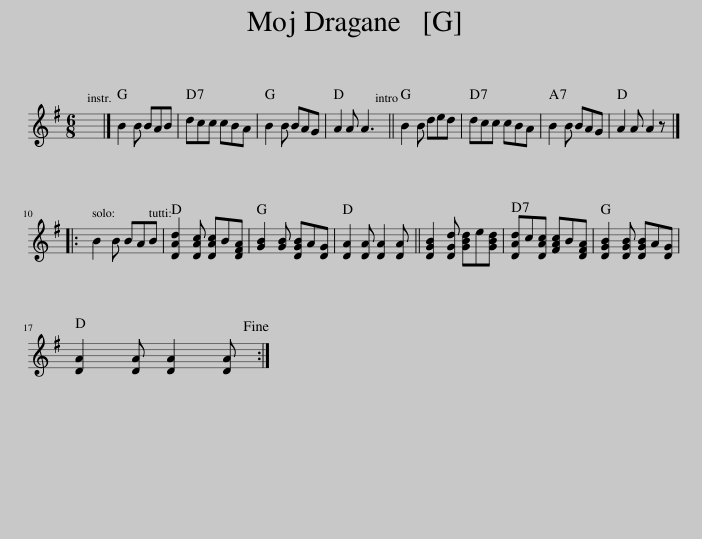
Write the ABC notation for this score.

X:1
L:1/8
M:6/8
I:linebreak $
K:G
V:1 treble
V:1
 x6 |] B2 B BAB | dcc cBA | B2 B BAG | A2 A A3 || %5
 B2 B ded | dcc cBA | B2 B BAG | A2 A A2 z |]:$ B2 B BAB | %10
 [DAd]2 [DAc] [DAc]B[DFA] | [GB]2 [GB] [DGB]A[DG] | [DA]2 [DA] [DA]2 [DA] || [DGB]2 [DGd] [GBd]e[GBd] | [DAd]c[DAc] [FAc]B[DFA] | %15
 [DGB]2 [DGB] [DGB]A[DG] |$ [DA]2 [DA] [DA]2 [DA]!fine! :| %17
